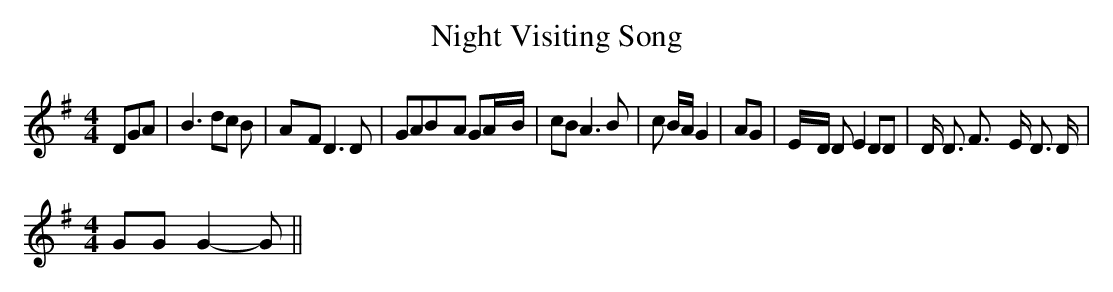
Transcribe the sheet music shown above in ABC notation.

X:1
T:Night Visiting Song
M:4/4
L:1/8
K:G
 DGA| B3 dc B|A-F D3 D| GAB-A GA/2-B/2| cB A3 B| c B/2A/2 G2| AG|E/2-D/2 D E2 DD|\
 D/2 D3/2 F3/2- E/2 D3/2 D/2|
M:4/4
 GG G2- G||
